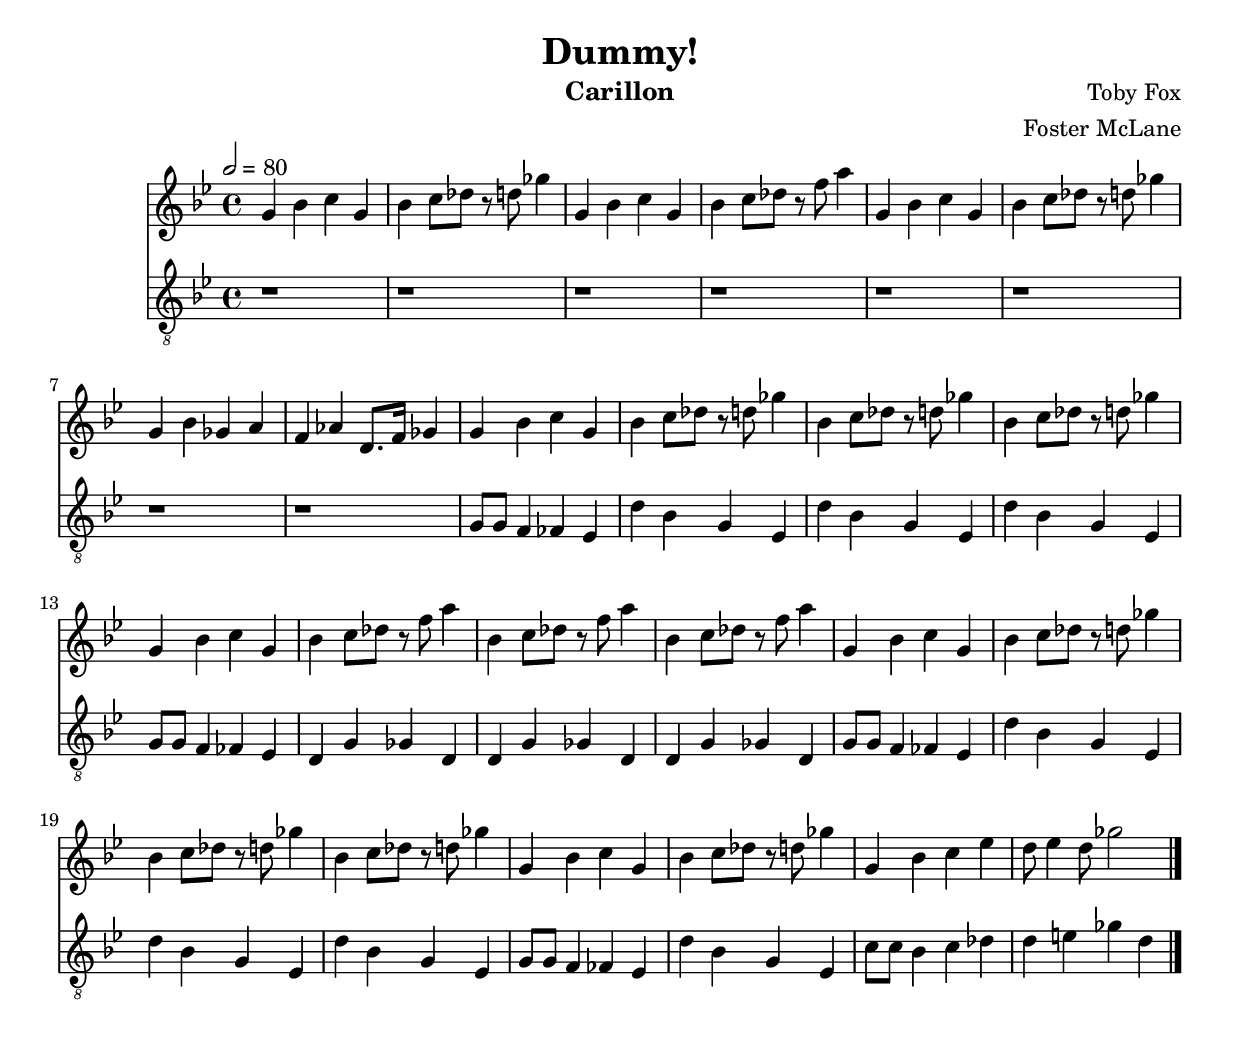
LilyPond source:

\version "2.18.2"

\header {
  title = "Dummy!"
  instrument = "Carillon"
  composer = "Toby Fox"
  arranger = "Foster McLane"
}

main_tempo = \tempo 2 = 80
main_key = \key g \minor

melody = \relative c'' {
  % intro
  g4 bes c g
  bes4 c8 des r d ges4
  g,4 bes c g
  bes4 c8 des r f a4
  g,4 bes c g
  bes4 c8 des r d ges4
  g,4 bes ges a
  f4 aes d,8. f16 ges4

  % part 1
  g4 bes c g
  bes4 c8 des r d ges4
  bes,4 c8 des r d ges4
  bes,4 c8 des r d ges4
  g,4 bes c g
  bes4 c8 des r f a4
  bes,4 c8 des r f a4
  bes,4 c8 des r f a4

  g,4 bes c g
  bes4 c8 des r d ges4
  bes,4 c8 des r d ges4
  bes,4 c8 des r d ges4
  g,4 bes c g
  bes4 c8 des r d ges4
  g,4 bes c ees
  d8 ees4 d8 ges2

  \bar "|."
}

bass = \relative c' {
  % intro
  r1
  r1
  r1
  r1
  r1
  r1
  r1
  r1

  % part 1
  g8 g f4 fes ees
  d'4 bes g ees
  d'4 bes g ees
  d'4 bes g ees
  g8 g f4 fes ees
  d4 g ges d
  d4 g ges d
  d4 g ges d

  g8 g f4 fes ees
  d'4 bes g ees
  d'4 bes g ees
  d'4 bes g ees
  g8 g f4 fes ees
  d'4 bes g ees
  c'8 c bes4 c des
  d4 e ges d

  \bar "|."
}

keys = \new Staff {
  \clef "treble"

  \main_tempo
  \main_key

  \melody
}

pedals = \new Staff {
  \clef "treble_8"

  \main_tempo
  \main_key

  \bass
}

\score {
  <<
    \keys
    \pedals
  >>

  \layout {}
  \midi {}
}
